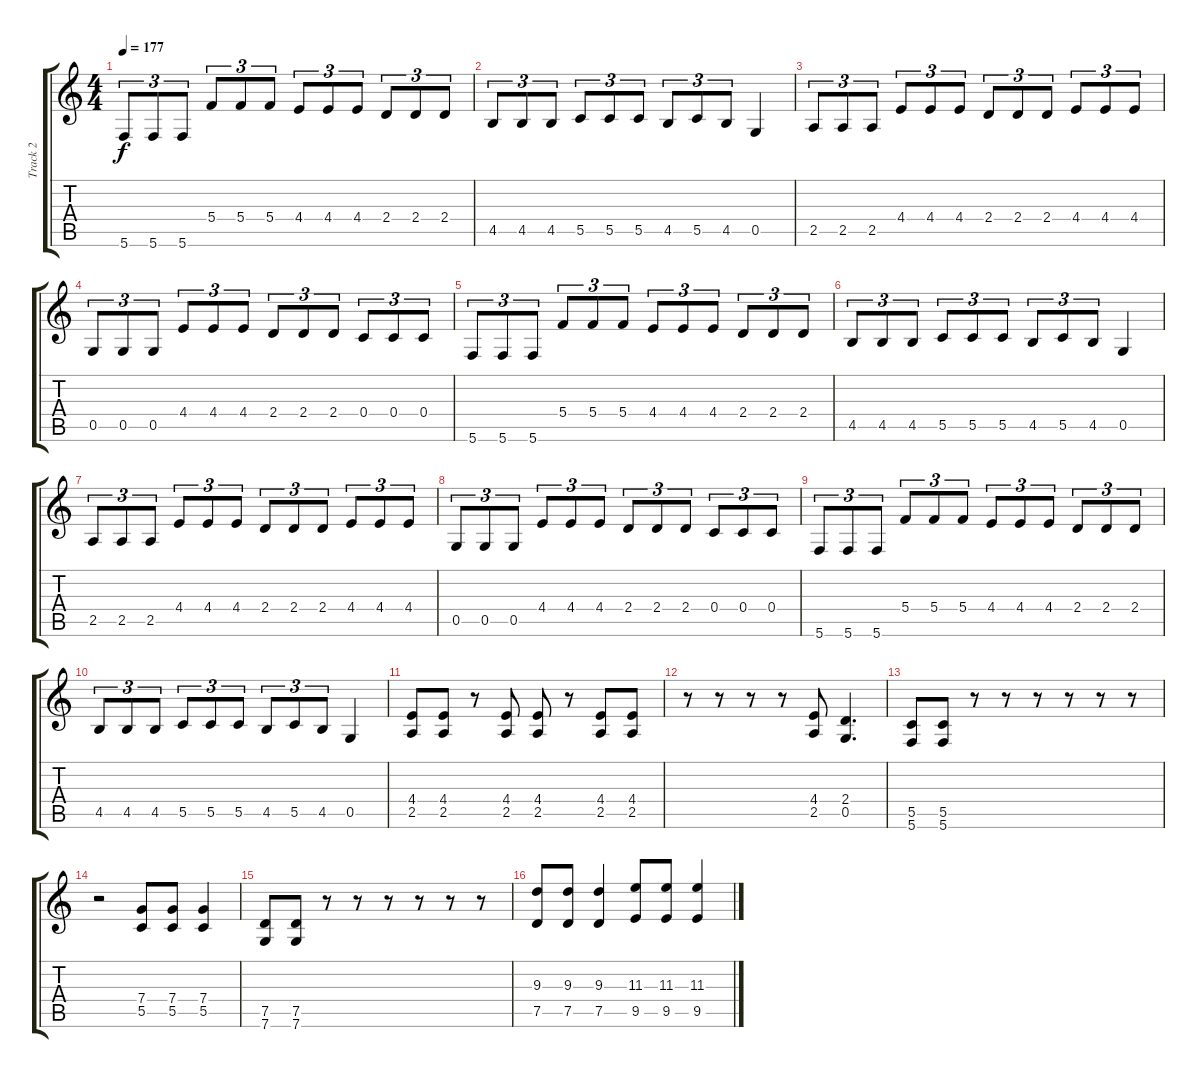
\track ("Track 2" "Track 2") {instrument distortionguitar}
\staff {score tabs}
\tuning (D4 A3 F3 C3 G2 C2) {hide}
\ts (4 4)
\tempo 177
\clef g2
\ks c
5.6.8{tu (3 2) dy f} 5.6.8{tu (3 2)} 5.6.8{tu (3 2)} 5.4.8{tu (3 2)} 5.4.8{tu (3 2)} 5.4.8{tu (3 2)} 4.4.8{tu (3 2)} 4.4.8{tu (3 2)} 4.4.8{tu (3 2)} 2.4.8{tu (3 2)} 2.4.8{tu (3 2)} 2.4.8{tu (3 2)} |
4.5.8{tu (3 2)} 4.5.8{tu (3 2)} 4.5.8{tu (3 2)} 5.5.8{tu (3 2)} 5.5.8{tu (3 2)} 5.5.8{tu (3 2)} 4.5.8{tu (3 2)} 5.5.8{tu (3 2)} 4.5.8{tu (3 2)} 0.5.4 |
2.5.8{tu (3 2)} 2.5.8{tu (3 2)} 2.5.8{tu (3 2)} 4.4.8{tu (3 2)} 4.4.8{tu (3 2)} 4.4.8{tu (3 2)} 2.4.8{tu (3 2)} 2.4.8{tu (3 2)} 2.4.8{tu (3 2)} 4.4.8{tu (3 2)} 4.4.8{tu (3 2)} 4.4.8{tu (3 2)} |
0.5.8{tu (3 2)} 0.5.8{tu (3 2)} 0.5.8{tu (3 2)} 4.4.8{tu (3 2)} 4.4.8{tu (3 2)} 4.4.8{tu (3 2)} 2.4.8{tu (3 2)} 2.4.8{tu (3 2)} 2.4.8{tu (3 2)} 0.4.8{tu (3 2)} 0.4.8{tu (3 2)} 0.4.8{tu (3 2)} |
5.6.8{tu (3 2)} 5.6.8{tu (3 2)} 5.6.8{tu (3 2)} 5.4.8{tu (3 2)} 5.4.8{tu (3 2)} 5.4.8{tu (3 2)} 4.4.8{tu (3 2)} 4.4.8{tu (3 2)} 4.4.8{tu (3 2)} 2.4.8{tu (3 2)} 2.4.8{tu (3 2)} 2.4.8{tu (3 2)} |
4.5.8{tu (3 2)} 4.5.8{tu (3 2)} 4.5.8{tu (3 2)} 5.5.8{tu (3 2)} 5.5.8{tu (3 2)} 5.5.8{tu (3 2)} 4.5.8{tu (3 2)} 5.5.8{tu (3 2)} 4.5.8{tu (3 2)} 0.5.4 |
2.5.8{tu (3 2)} 2.5.8{tu (3 2)} 2.5.8{tu (3 2)} 4.4.8{tu (3 2)} 4.4.8{tu (3 2)} 4.4.8{tu (3 2)} 2.4.8{tu (3 2)} 2.4.8{tu (3 2)} 2.4.8{tu (3 2)} 4.4.8{tu (3 2)} 4.4.8{tu (3 2)} 4.4.8{tu (3 2)} |
0.5.8{tu (3 2)} 0.5.8{tu (3 2)} 0.5.8{tu (3 2)} 4.4.8{tu (3 2)} 4.4.8{tu (3 2)} 4.4.8{tu (3 2)} 2.4.8{tu (3 2)} 2.4.8{tu (3 2)} 2.4.8{tu (3 2)} 0.4.8{tu (3 2)} 0.4.8{tu (3 2)} 0.4.8{tu (3 2)} |
5.6.8{tu (3 2)} 5.6.8{tu (3 2)} 5.6.8{tu (3 2)} 5.4.8{tu (3 2)} 5.4.8{tu (3 2)} 5.4.8{tu (3 2)} 4.4.8{tu (3 2)} 4.4.8{tu (3 2)} 4.4.8{tu (3 2)} 2.4.8{tu (3 2)} 2.4.8{tu (3 2)} 2.4.8{tu (3 2)} |
4.5.8{tu (3 2)} 4.5.8{tu (3 2)} 4.5.8{tu (3 2)} 5.5.8{tu (3 2)} 5.5.8{tu (3 2)} 5.5.8{tu (3 2)} 4.5.8{tu (3 2)} 5.5.8{tu (3 2)} 4.5.8{tu (3 2)} 0.5.4 |
(4.4 2.5).8 (4.4 2.5).8 r.8 (4.4 2.5).8 (4.4 2.5).8 r.8 (4.4 2.5).8 (4.4 2.5).8 |
r.8 r.8 r.8 r.8 (4.4 2.5).8 (2.4 0.5).4{d} |
(5.5 5.6).8 (5.5 5.6).8 r.8 r.8 r.8 r.8 r.8 r.8 |
r.2 (7.4 5.5).8 (7.4 5.5).8 (7.4 5.5).4 |
(7.5 7.6).8 (7.5 7.6).8 r.8 r.8 r.8 r.8 r.8 r.8 |
(9.3 7.5).8 (9.3 7.5).8 (9.3 7.5).4 (11.3 9.5).8 (11.3 9.5).8 (11.3 9.5).4
